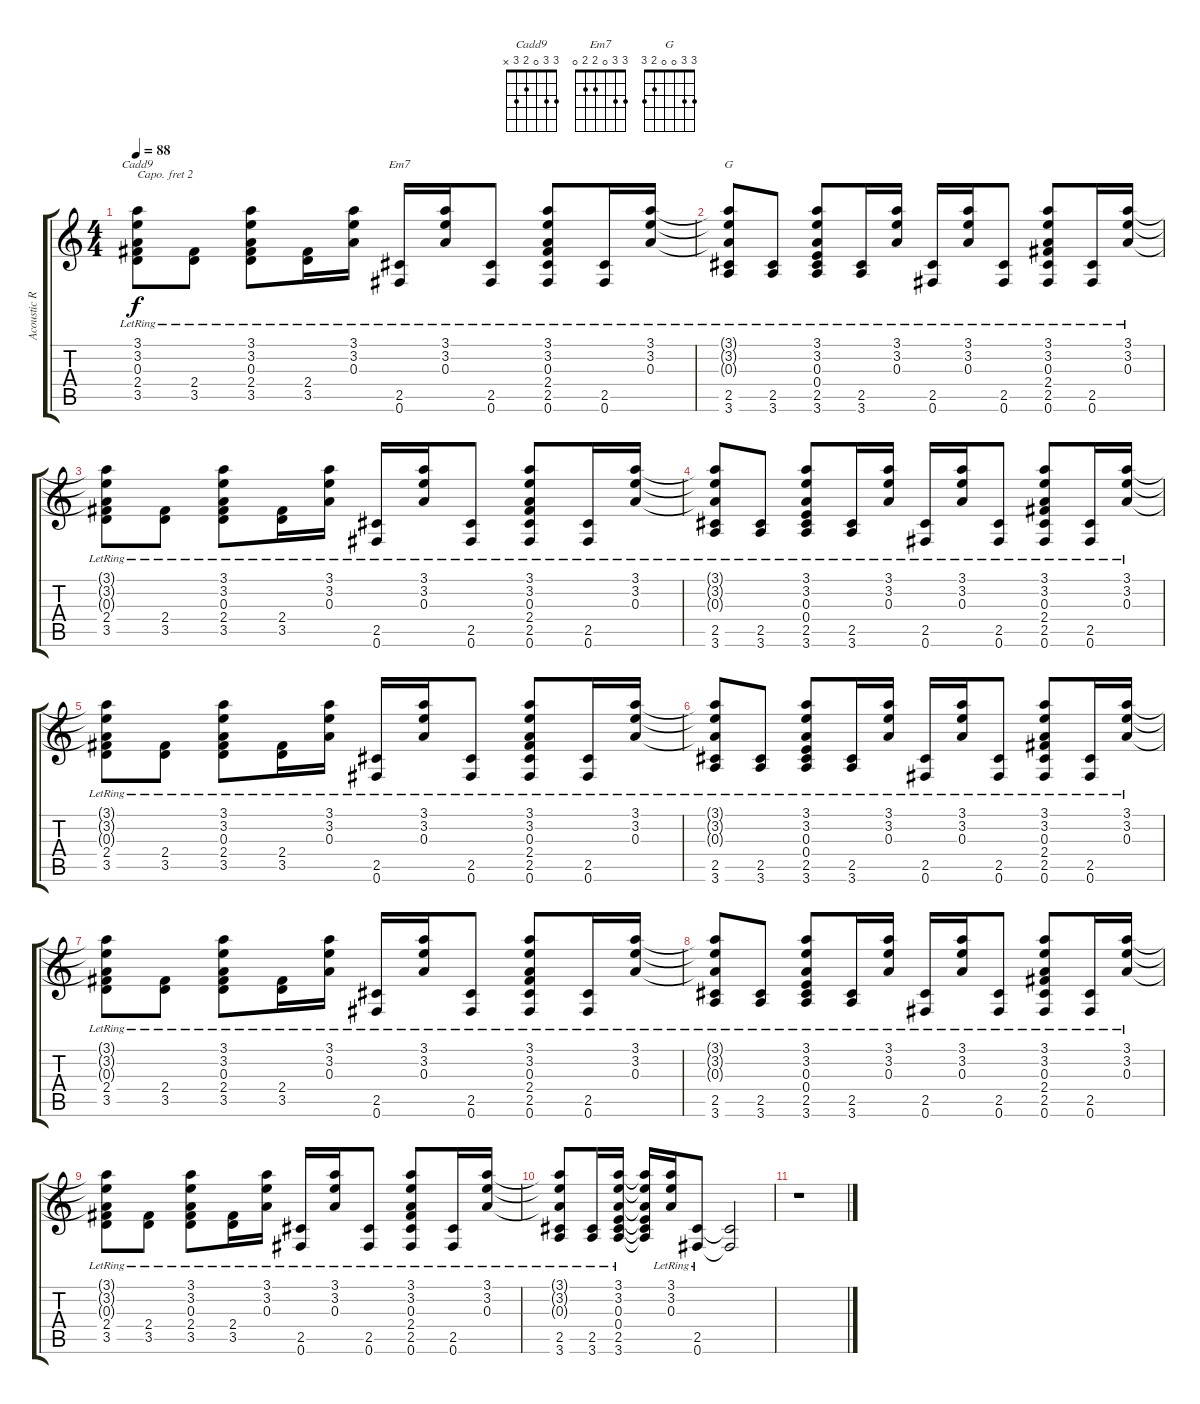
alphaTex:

\track ("Acoustic Rhythm Guitar" "Acoustic R") {instrument acousticguitarsteel}
\staff {score tabs}
\capo 2
\tuning (E4 B3 G3 D3 A2 E2) {hide}
\chord ("Cadd9" 3 3 0 2 3 x)
\chord ("Em7" 3 3 0 2 2 0)
\chord ("G" 3 3 0 0 2 3)
\ts (4 4)
\tempo 88
\clef g2
\ks c
(3.1{t} 3.2{t} 0.3{t} 2.4{lr} 3.5{lr}).8{ch "Cadd9" dy f} (2.4{lr} 3.5{lr}).8 (3.1{lr} 3.2{lr} 0.3{lr} 2.4{lr} 3.5{lr}).8 (2.4{lr} 3.5{lr}).16 (3.1{lr} 3.2{lr} 0.3{lr}).16 (2.5{lr} 0.6{lr}).16{ch "Em7"} (3.1{lr} 3.2{lr} 0.3{lr}).16 (2.5{lr} 0.6{lr}).8 (3.1{lr} 3.2{lr} 0.3{lr} 2.4{lr} 2.5{lr} 0.6{lr}).8 (2.5{lr} 0.6{lr}).16 (3.1{lr} 3.2{lr} 0.3{lr}).16 |
(3.1{t} 3.2{t} 0.3{t} 2.5{lr} 3.6{lr}).8{ch "G"} (2.5{lr} 3.6{lr}).8 (3.1{lr} 3.2{lr} 0.3{lr} 0.4{lr} 2.5{lr} 3.6{lr}).8 (2.5{lr} 3.6{lr}).16 (3.1{lr} 3.2{lr} 0.3{lr}).16 (2.5{lr} 0.6{lr}).16 (3.1{lr} 3.2{lr} 0.3{lr}).16 (2.5{lr} 0.6{lr}).8 (3.1{lr} 3.2{lr} 0.3{lr} 2.4{lr} 2.5{lr} 0.6{lr}).8 (2.5{lr} 0.6{lr}).16 (3.1{lr} 3.2{lr} 0.3{lr}).16 |
(3.1{t} 3.2{t} 0.3{t} 2.4{lr} 3.5{lr}).8 (2.4{lr} 3.5{lr}).8 (3.1{lr} 3.2{lr} 0.3{lr} 2.4{lr} 3.5{lr}).8 (2.4{lr} 3.5{lr}).16 (3.1{lr} 3.2{lr} 0.3{lr}).16 (2.5{lr} 0.6{lr}).16 (3.1{lr} 3.2{lr} 0.3{lr}).16 (2.5{lr} 0.6{lr}).8 (3.1{lr} 3.2{lr} 0.3{lr} 2.4{lr} 2.5{lr} 0.6{lr}).8 (2.5{lr} 0.6{lr}).16 (3.1{lr} 3.2{lr} 0.3{lr}).16 |
(3.1{t} 3.2{t} 0.3{t} 2.5{lr} 3.6{lr}).8 (2.5{lr} 3.6{lr}).8 (3.1{lr} 3.2{lr} 0.3{lr} 0.4{lr} 2.5{lr} 3.6{lr}).8 (2.5{lr} 3.6{lr}).16 (3.1{lr} 3.2{lr} 0.3{lr}).16 (2.5{lr} 0.6{lr}).16 (3.1{lr} 3.2{lr} 0.3{lr}).16 (2.5{lr} 0.6{lr}).8 (3.1{lr} 3.2{lr} 0.3{lr} 2.4{lr} 2.5{lr} 0.6{lr}).8 (2.5{lr} 0.6{lr}).16 (3.1{lr} 3.2{lr} 0.3{lr}).16 |
(3.1{t} 3.2{t} 0.3{t} 2.4{lr} 3.5{lr}).8 (2.4{lr} 3.5{lr}).8 (3.1{lr} 3.2{lr} 0.3{lr} 2.4{lr} 3.5{lr}).8 (2.4{lr} 3.5{lr}).16 (3.1{lr} 3.2{lr} 0.3{lr}).16 (2.5{lr} 0.6{lr}).16 (3.1{lr} 3.2{lr} 0.3{lr}).16 (2.5{lr} 0.6{lr}).8 (3.1{lr} 3.2{lr} 0.3{lr} 2.4{lr} 2.5{lr} 0.6{lr}).8 (2.5{lr} 0.6{lr}).16 (3.1{lr} 3.2{lr} 0.3{lr}).16 |
(3.1{t} 3.2{t} 0.3{t} 2.5{lr} 3.6{lr}).8 (2.5{lr} 3.6{lr}).8 (3.1{lr} 3.2{lr} 0.3{lr} 0.4{lr} 2.5{lr} 3.6{lr}).8 (2.5{lr} 3.6{lr}).16 (3.1{lr} 3.2{lr} 0.3{lr}).16 (2.5{lr} 0.6{lr}).16 (3.1{lr} 3.2{lr} 0.3{lr}).16 (2.5{lr} 0.6{lr}).8 (3.1{lr} 3.2{lr} 0.3{lr} 2.4{lr} 2.5{lr} 0.6{lr}).8 (2.5{lr} 0.6{lr}).16 (3.1{lr} 3.2{lr} 0.3{lr}).16 |
(3.1{t} 3.2{t} 0.3{t} 2.4{lr} 3.5{lr}).8 (2.4{lr} 3.5{lr}).8 (3.1{lr} 3.2{lr} 0.3{lr} 2.4{lr} 3.5{lr}).8 (2.4{lr} 3.5{lr}).16 (3.1{lr} 3.2{lr} 0.3{lr}).16 (2.5{lr} 0.6{lr}).16 (3.1{lr} 3.2{lr} 0.3{lr}).16 (2.5{lr} 0.6{lr}).8 (3.1{lr} 3.2{lr} 0.3{lr} 2.4{lr} 2.5{lr} 0.6{lr}).8 (2.5{lr} 0.6{lr}).16 (3.1{lr} 3.2{lr} 0.3{lr}).16 |
(3.1{t} 3.2{t} 0.3{t} 2.5{lr} 3.6{lr}).8 (2.5{lr} 3.6{lr}).8 (3.1{lr} 3.2{lr} 0.3{lr} 0.4{lr} 2.5{lr} 3.6{lr}).8 (2.5{lr} 3.6{lr}).16 (3.1{lr} 3.2{lr} 0.3{lr}).16 (2.5{lr} 0.6{lr}).16 (3.1{lr} 3.2{lr} 0.3{lr}).16 (2.5{lr} 0.6{lr}).8 (3.1{lr} 3.2{lr} 0.3{lr} 2.4{lr} 2.5{lr} 0.6{lr}).8 (2.5{lr} 0.6{lr}).16 (3.1{lr} 3.2{lr} 0.3{lr}).16 |
(3.1{t} 3.2{t} 0.3{t} 2.4{lr} 3.5{lr}).8 (2.4{lr} 3.5{lr}).8 (3.1{lr} 3.2{lr} 0.3{lr} 2.4{lr} 3.5{lr}).8 (2.4{lr} 3.5{lr}).16 (3.1{lr} 3.2{lr} 0.3{lr}).16 (2.5{lr} 0.6{lr}).16 (3.1{lr} 3.2{lr} 0.3{lr}).16 (2.5{lr} 0.6{lr}).8 (3.1{lr} 3.2{lr} 0.3{lr} 2.4{lr} 2.5{lr} 0.6{lr}).8 (2.5{lr} 0.6{lr}).16 (3.1{lr} 3.2{lr} 0.3{lr}).16 |
(3.1{t} 3.2{t} 0.3{t} 2.5{lr} 3.6{lr}).8 (2.5{lr} 3.6{lr}).16 (3.1{lr} 3.2{lr} 0.3{lr} 0.4{lr} 2.5{lr} 3.6{lr}).16 (3.1{t} 3.2{t} 0.3{t} 0.4{t} 2.5{t} 3.6{t}).16 (3.1{lr} 3.2{lr} 0.3{lr}).16 (2.5{lr} 0.6{lr}).8 (2.5{t} 0.6{t}).2 |
r.1
